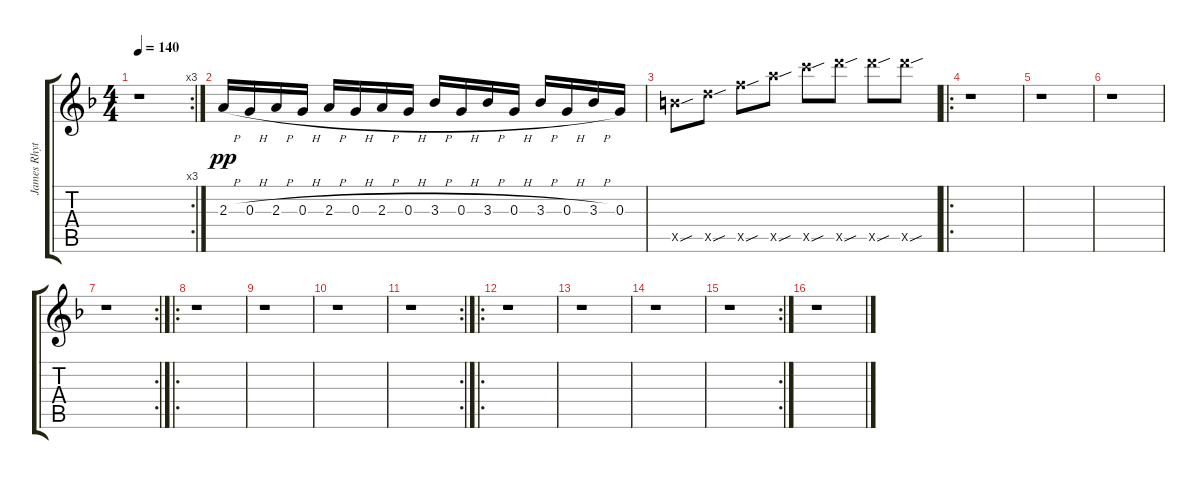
\track ("James Rhythm w/dist" "James Rhyt") {instrument distortionguitar}
\staff {score tabs}
\tuning (E4 B3 G3 D3 A2 E2) {hide}
\rc 3
\ts (4 4)
\tempo 140
\clef g2
\ks f
r.1{dy pp} |
2.3{h}.16 0.3{h}.16 2.3{h}.16 0.3{h}.16 2.3{h}.16 0.3{h}.16 2.3{h}.16 0.3{h}.16 3.3{h}.16 0.3{h}.16 3.3{h}.16 0.3{h}.16 3.3{h}.16 0.3{h}.16 3.3{h}.16 0.3.16 |
14.5{sou x}.8 17.5{sou x}.8 20.5{sou x}.8 24.5{sou x}.8 27.5{sou x}.8 29.5{sou x}.8 29.5{sou x}.8 29.5{sou x}.8 |
\ro
r.1 |
r.1 |
r.1 |
\rc 2
r.1 |
\ro
r.1 |
r.1 |
r.1 |
\rc 2
r.1 |
\ro
r.1 |
r.1 |
r.1 |
\rc 2
r.1 |
r.1
